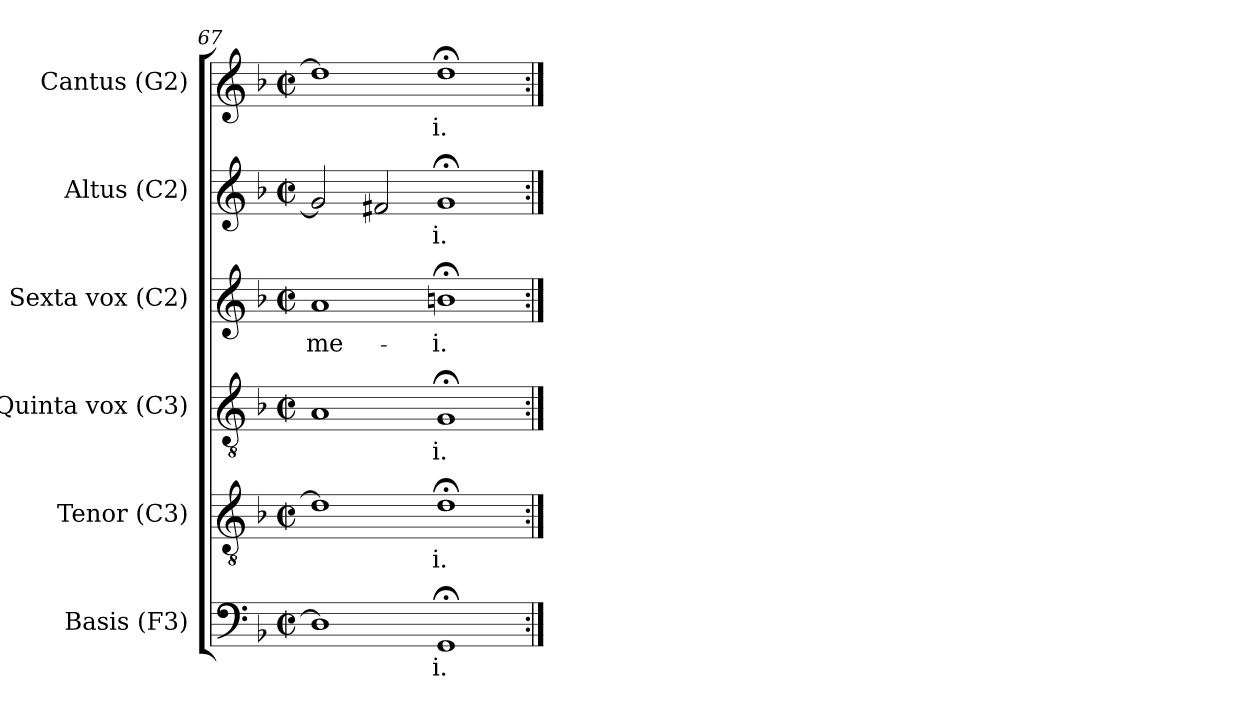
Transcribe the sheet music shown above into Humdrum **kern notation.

**kern	**text	**kern	**text	**kern	**text	**kern	**text	**kern	**text	**kern	**text
*part6	*part6	*part5	*part5	*part4	*part4	*part3	*part3	*part2	*part2	*part1	*part1
*staff6	*staff6	*staff5	*staff5	*staff4	*staff4	*staff3	*staff3	*staff2	*staff2	*staff1	*staff1
*I"Basis (F3)	*	*I"Tenor (C3)	*	*I"Quinta vox (C3)	*	*I"Sexta vox (C2)	*	*I"Altus (C2)	*	*I"Cantus (G2)	*
*clefF4	*	*clefGv2	*	*clefGv2	*	*clefG2	*	*clefG2	*	*clefG2	*
*k[b-]	*	*k[b-]	*	*k[b-]	*	*k[b-]	*	*k[b-]	*	*k[b-]	*
*F:	*	*F:	*	*F:	*	*F:	*	*F:	*	*F:	*
*M2/2	*	*M2/2	*	*M2/2	*	*M2/2	*	*M2/2	*	*M2/2	*
*met(c|)	*	*met(c|)	*	*met(c|)	*	*met(c|)	*	*met(c|)	*	*met(c|)	*
=67	=67	=67	=67	=67	=67	=67	=67	=67	=67	=67	=67
!	!LO:LY:b:cj	!	!LO:LY:b:cj	!	!LO:LY:b:cj	!	!LO:LY:b:cj	!	!LO:LY:b:cj	!	!LO:LY:b:cj
1D]	--	1d]	--	1A	--	1a	me-	2g/]	-	1dd]	--
!	!	!	!	!	!	!	!	!	!LO:LY:b:cj	!	!
.	.	.	.	.	.	.	.	2f#/	--	.	.
!	!LO:LY:b:cj	!	!LO:LY:b:cj	!	!LO:LY:b:cj	!	!LO:LY:b:cj	!	!LO:LY:b:cj	!	!LO:LY:b:cj
1GG;<	-i.	1d;<	-i.	1G;<	-i.	1bn;<	-i.	1g;<	-i.	1dd;<	-i.
=:|!	=:|!	=:|!	=:|!	=:|!	=:|!	=:|!	=:|!	=:|!	=:|!	=:|!	=:|!
*-	*-	*-	*-	*-	*-	*-	*-	*-	*-	*-	*-
